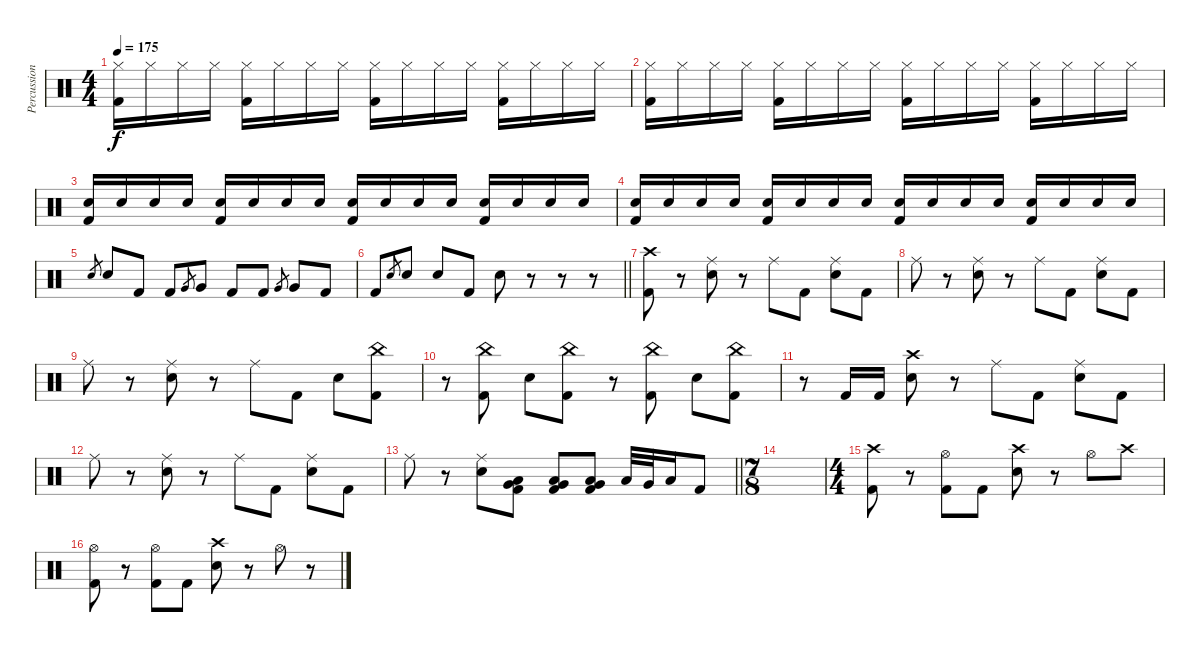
\track ("Percussion" "Percussion") {instrument percussion}
\staff {score}
\articulation defaults
\ts (4 4)
\tempo 175
\clef neutral
\ks c
("Hi-Hat (closed)" "Kick (hit) 2").16{dy f} "Hi-Hat (closed)".16 "Hi-Hat (closed)".16 "Hi-Hat (closed)".16 ("Hi-Hat (closed)" "Kick (hit) 2").16 "Hi-Hat (closed)".16 "Hi-Hat (closed)".16 "Hi-Hat (closed)".16 ("Hi-Hat (closed)" "Kick (hit) 2").16 "Hi-Hat (closed)".16 "Hi-Hat (closed)".16 "Hi-Hat (closed)".16 ("Hi-Hat (closed)" "Kick (hit) 2").16 "Hi-Hat (closed)".16 "Hi-Hat (closed)".16 "Hi-Hat (closed)".16 |
("Hi-Hat (closed)" "Kick (hit) 2").16 "Hi-Hat (closed)".16 "Hi-Hat (closed)".16 "Hi-Hat (closed)".16 ("Hi-Hat (closed)" "Kick (hit) 2").16 "Hi-Hat (closed)".16 "Hi-Hat (closed)".16 "Hi-Hat (closed)".16 ("Hi-Hat (closed)" "Kick (hit) 2").16 "Hi-Hat (closed)".16 "Hi-Hat (closed)".16 "Hi-Hat (closed)".16 ("Hi-Hat (closed)" "Kick (hit) 2").16 "Hi-Hat (closed)".16 "Hi-Hat (closed)".16 "Hi-Hat (closed)".16 |
("Electric Snare (hit)" "Kick (hit) 2").16{volume 9} "Electric Snare (hit)".16{volume 16} "Electric Snare (hit)".16 "Electric Snare (hit)".16 ("Electric Snare (hit)" "Kick (hit) 2").16 "Electric Snare (hit)".16 "Electric Snare (hit)".16 "Electric Snare (hit)".16 ("Electric Snare (hit)" "Kick (hit) 2").16 "Electric Snare (hit)".16 "Electric Snare (hit)".16 "Electric Snare (hit)".16 ("Electric Snare (hit)" "Kick (hit) 2").16 "Electric Snare (hit)".16 "Electric Snare (hit)".16 "Electric Snare (hit)".16 |
("Electric Snare (hit)" "Kick (hit) 2").16 "Electric Snare (hit)".16 "Electric Snare (hit)".16 "Electric Snare (hit)".16 ("Electric Snare (hit)" "Kick (hit) 2").16 "Electric Snare (hit)".16 "Electric Snare (hit)".16 "Electric Snare (hit)".16 ("Electric Snare (hit)" "Kick (hit) 2").16 "Electric Snare (hit)".16 "Electric Snare (hit)".16 "Electric Snare (hit)".16 ("Electric Snare (hit)" "Kick (hit) 2").16 "Electric Snare (hit)".16 "Electric Snare (hit)".16 "Electric Snare (hit)".16 |
"Electric Snare (hit)".8{gr} "Electric Snare (hit)".8 "Kick (hit) 2".8 "Kick (hit) 2".8 "Very Low Tom (hit)".8{gr} "Very Low Tom (hit)".8 "Kick (hit) 2".8 "Kick (hit) 2".8 "Very Low Tom (hit)".8{gr} "Very Low Tom (hit)".8 "Kick (hit) 2".8 |
\barLineRight lightlight "Kick (hit) 2".8 "Electric Snare (hit)".8{gr} "Electric Snare (hit)".8 "Electric Snare (hit)".8 "Kick (hit) 2".8 "Electric Snare (hit)".8
r.8 r.8 r.8 |
("Crash high (hit)" "Kick (hit) 2").8{volume 16} r.8 ("Ride (middle)" "Electric Snare (hit)").8 r.8 "Ride (middle)".8 "Kick (hit) 2".8 ("Ride (middle)" "Electric Snare (hit)").8 "Kick (hit) 2".8 |
"Ride (middle)".8 r.8 ("Ride (middle)" "Electric Snare (hit)").8 r.8 "Ride (middle)".8 "Kick (hit) 2".8 ("Ride (middle)" "Electric Snare (hit)").8 "Kick (hit) 2".8 |
"Ride (middle)".8 r.8 ("Ride (middle)" "Electric Snare (hit)").8 r.8 "Ride (middle)".8 "Kick (hit) 2".8 "Electric Snare (hit)".8 ("China (hit)" "Kick (hit) 2").8 |
r.8 ("China (hit)" "Kick (hit) 2").8 "Electric Snare (hit)".8 ("China (hit)" "Kick (hit) 2").8 r.8 ("China (hit)" "Kick (hit) 2").8 "Electric Snare (hit)".8 ("China (hit)" "Kick (hit) 2").8 |
r.8 "Kick (hit) 2".16 "Kick (hit) 2".16 ("Crash high (hit)" "Electric Snare (hit)").8 r.8 "Ride (middle)".8 "Kick (hit) 2".8 ("Ride (middle)" "Electric Snare (hit)").8 "Kick (hit) 2".8 |
"Ride (middle)".8 r.8 ("Ride (middle)" "Electric Snare (hit)").8 r.8 "Ride (middle)".8 "Kick (hit) 2".8 ("Ride (middle)" "Electric Snare (hit)").8 "Kick (hit) 2".8 |
\barLineRight lightlight "Ride (middle)".8
r.8 ("Ride (middle)" "Electric Snare (hit)").8 ("Low Floor Tom (hit)" "Very Low Tom (hit)" "Kick (hit) 2").8 ("Low Floor Tom (hit)" "Very Low Tom (hit)" "Kick (hit) 2").8 ("Low Floor Tom (hit)" "Very Low Tom (hit)" "Kick (hit) 2").8 "Low Tom (hit)".32 "Very Low Tom (hit)".32 "Low Floor Tom (hit)".16 "Kick (hit) 2".8 |
\ts (7 8)
|
\ts (4 4)
("Crash high (hit)" "Kick (hit) 2").8 r.8 ("Hi-Hat (open)" "Kick (hit) 2").8 "Kick (hit) 2".8 ("Crash high (hit)" "Electric Snare (hit)").8 r.8 "Hi-Hat (open)".8 "Crash high (hit)".8 |
("Hi-Hat (open)" "Kick (hit) 2").8 r.8 ("Hi-Hat (open)" "Kick (hit) 2").8 "Kick (hit) 2".8 ("Crash high (hit)" "Electric Snare (hit)").8 r.8 "Hi-Hat (open)".8 r.8
